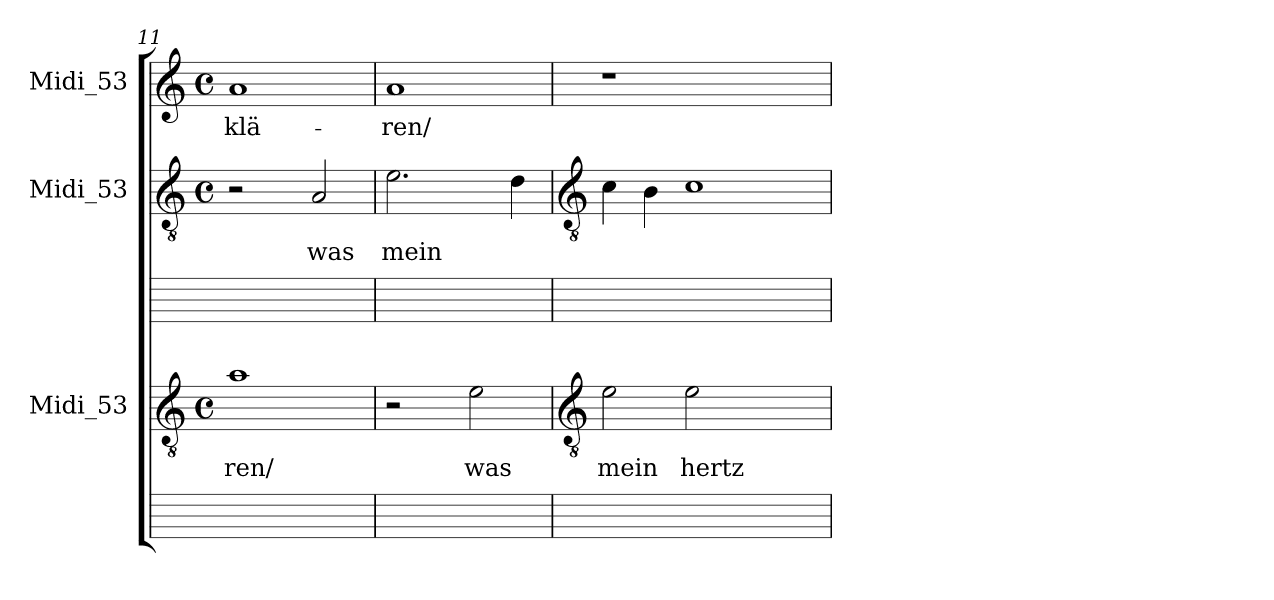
**kern	**kern	**text	**kern	**kern	**text	**kern	**text
*part5	*part4	*part4	*part3	*part2	*part2	*part1	*part1
*staff5	*staff4	*staff4	*staff3	*staff2	*staff2	*staff1	*staff1
*	*I"Midi_53	*	*	*I"Midi_53	*	*I"Midi_53	*
!!LO:LB:g=z
*	*clefGv2	*	*	*clefGv2	*	*clefG2	*
*	*k[]	*	*	*k[]	*	*k[]	*
*	*C:	*	*	*C:	*	*C:	*
*	*M4/4	*	*	*M4/4	*	*M4/4	*
*	*met(c)	*	*	*met(c)	*	*met(c)	*
=11	=11	=11	=11	=11	=11	=11	=11
!	!	!LO:LY:b	!	!	!	!	!LO:LY:b
4ryy	1a	ren/	4ryy	2r	.	1a	klä-
2.ryy	.	.	2.ryy	.	.	.	.
!	!	!	!	!	!LO:LY:b	!	!
.	.	.	.	2A/	was	.	.
=11A	=11A	=11A	=11A	=11A	=11A	=11A	=11A
!	!	!	!	!	!LO:LY:b	!	!LO:LY:b
4ryy	2r	.	4ryy	2.e\	mein	1a	-ren/
2.ryy	.	.	2.ryy	.	.	.	.
!	!	!LO:LY:b	!	!	!	!	!
.	2e\	was	.	.	.	.	.
.	.	.	.	4d\	.	.	.
!!LO:LB:g=z
=11B	=11B	=11B	=11B	=11B	=11B	=11B	=11B
*	*clefGv2	*	*	*clefGv2	*	*	*
!	!	!LO:LY:b	!	!	!	!	!
4ryy	2e\	mein	4ryy	4c\	.	1r	.
1ryy	.	.	1ryy	4B\	.	.	.
!	!	!LO:LY:b	!	!	!	!	!
.	2e\	hertz	.	1c	.	.	.
.	2ryy	.	.	.	.	2ryy	.
4ryy	.	.	4ryy	.	.	.	.
=	=	=	=	=	=	=	=
*-	*-	*-	*-	*-	*-	*-	*-
